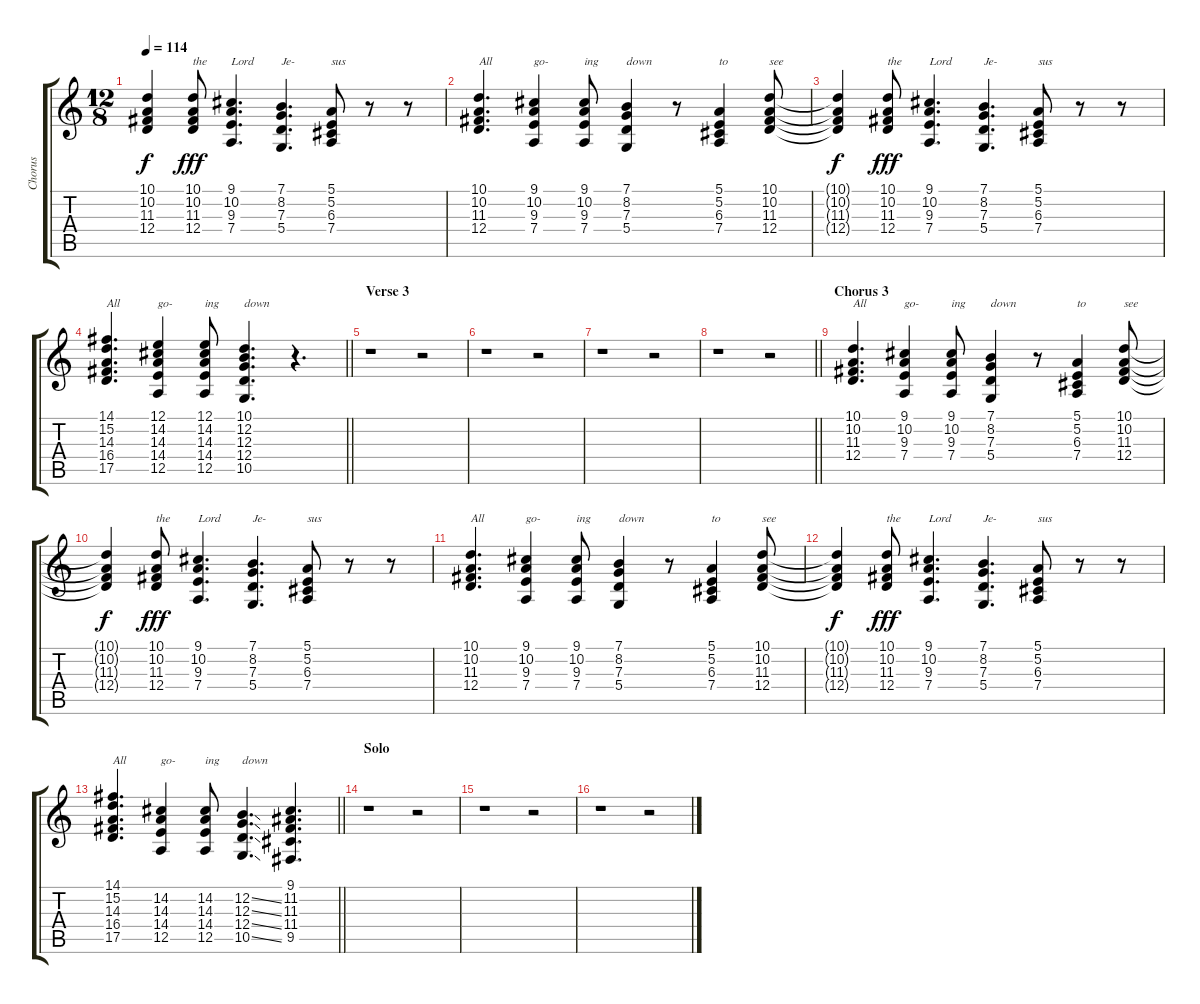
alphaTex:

\track ("Chorus" "Chorus") {instrument synthvoice}
\staff {score tabs}
\tuning (E4 B3 G3 D3 A2 E2) {hide}
\ts (12 8)
\tempo 114
\clef g2
\ks c
(10.1{t} 10.2{t} 11.3{t} 12.4{t}).4{dy f} (10.1 10.2 11.3 12.4).8{txt "the" dy fff} (9.1 10.2 9.3 7.4).4{d txt "Lord"} (7.1 8.2 7.3 5.4).4{d txt "Je-"} (5.1 5.2 6.3 7.4).8{txt "sus"} r.8 r.8 |
(10.1 10.2 11.3 12.4).4{d txt "All"} (9.1 10.2 9.3 7.4).4{txt "go-"} (9.1 10.2 9.3 7.4).8{txt "ing"} (7.1 8.2 7.3 5.4).4{txt "down"} r.8 (5.1 5.2 6.3 7.4).4{txt "to"} (10.1 10.2 11.3 12.4).8{txt "see"} |
(10.1{t} 10.2{t} 11.3{t} 12.4{t}).4{dy f} (10.1 10.2 11.3 12.4).8{txt "the" dy fff} (9.1 10.2 9.3 7.4).4{d txt "Lord"} (7.1 8.2 7.3 5.4).4{d txt "Je-"} (5.1 5.2 6.3 7.4).8{txt "sus"} r.8 r.8 |
\barLineRight lightlight
(14.1 15.2 14.3 16.4 17.5).4{d txt "All"} (12.1 14.2 14.3 14.4 12.5).4{txt "go-"} (12.1 14.2 14.3 14.4 12.5).8{txt "ing"} (10.1 12.2 12.3 12.4 10.5).4{d txt "down"} r.4{d} |
\section ("" "Verse 3")
r.1 r.2 |
r.1 r.2 |
r.1 r.2 |
\barLineRight lightlight
r.1 r.2 |
\section ("" "Chorus 3")
(10.1 10.2 11.3 12.4).4{d txt "All"} (9.1 10.2 9.3 7.4).4{txt "go-"} (9.1 10.2 9.3 7.4).8{txt "ing"} (7.1 8.2 7.3 5.4).4{txt "down"} r.8 (5.1 5.2 6.3 7.4).4{txt "to"} (10.1 10.2 11.3 12.4).8{txt "see"} |
(10.1{t} 10.2{t} 11.3{t} 12.4{t}).4{dy f} (10.1 10.2 11.3 12.4).8{txt "the" dy fff} (9.1 10.2 9.3 7.4).4{d txt "Lord"} (7.1 8.2 7.3 5.4).4{d txt "Je-"} (5.1 5.2 6.3 7.4).8{txt "sus"} r.8 r.8 |
(10.1 10.2 11.3 12.4).4{d txt "All"} (9.1 10.2 9.3 7.4).4{txt "go-"} (9.1 10.2 9.3 7.4).8{txt "ing"} (7.1 8.2 7.3 5.4).4{txt "down"} r.8 (5.1 5.2 6.3 7.4).4{txt "to"} (10.1 10.2 11.3 12.4).8{txt "see"} |
(10.1{t} 10.2{t} 11.3{t} 12.4{t}).4{dy f} (10.1 10.2 11.3 12.4).8{txt "the" dy fff} (9.1 10.2 9.3 7.4).4{d txt "Lord"} (7.1 8.2 7.3 5.4).4{d txt "Je-"} (5.1 5.2 6.3 7.4).8{txt "sus"} r.8 r.8 |
\barLineRight lightlight
(14.1 15.2 14.3 16.4 17.5).4{d txt "All"} (14.2 14.3 14.4 12.5).4{txt "go-"} (14.2 14.3 14.4 12.5).8{txt "ing"} (12.2{ss} 12.3{ss} 12.4{ss} 10.5{ss}).4{d txt "down"} (9.1 11.2 11.3 11.4 9.5).4{d} |
\section ("" "Solo")
r.1 r.2 |
r.1 r.2 |
r.1 r.2
